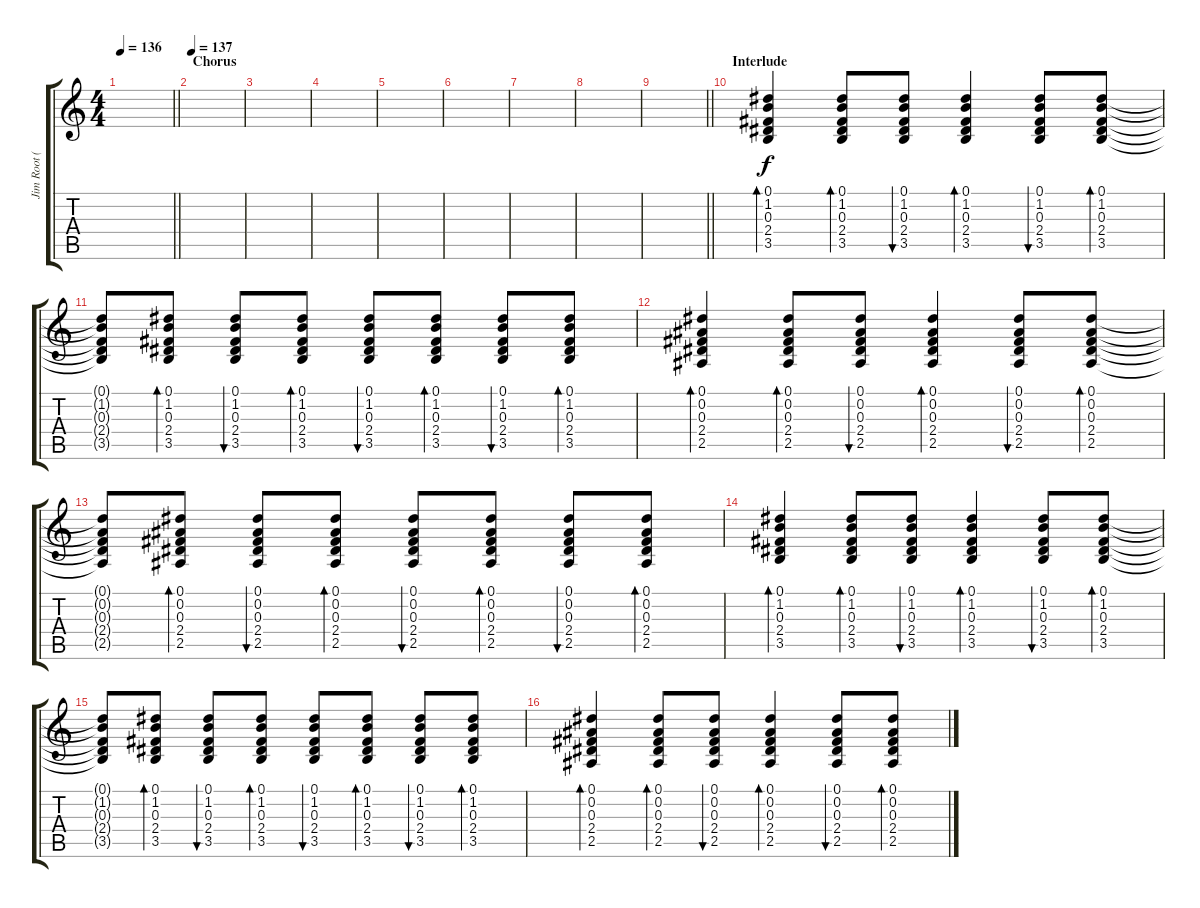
\track ("Jim Root (Acoustic Guitar)" "Jim Root (") {instrument acousticguitarsteel}
\staff {score tabs}
\tuning (Eb4 Bb3 Gb3 Db3 Ab2 Eb2) {hide}
\ts (4 4)
\tempo 136
\clef g2
\barLineRight lightlight
\ks c
|
\section ("" "Chorus")
\tempo 137
|
|
|
|
|
|
|
\barLineRight lightlight
|
\section ("" "Interlude")
(0.1 1.2 0.3 2.4 3.5).4{bd 60} (0.1 1.2 0.3 2.4 3.5).8{bd 60} (0.1 1.2 0.3 2.4 3.5).8{bu 60} (0.1 1.2 0.3 2.4 3.5).4{bd 60} (0.1 1.2 0.3 2.4 3.5).8{bu 60} (0.1 1.2 0.3 2.4 3.5).8{bd 60} |
(0.1{t} 1.2{t} 0.3{t} 2.4{t} 3.5{t}).8 (0.1 1.2 0.3 2.4 3.5).8{bd 60} (0.1 1.2 0.3 2.4 3.5).8{bu 60} (0.1 1.2 0.3 2.4 3.5).8{bd 60} (0.1 1.2 0.3 2.4 3.5).8{bu 60} (0.1 1.2 0.3 2.4 3.5).8{bd 60} (0.1 1.2 0.3 2.4 3.5).8{bu 60} (0.1 1.2 0.3 2.4 3.5).8{bd 60} |
(0.1 0.2 0.3 2.4 2.5).4{bd 60} (0.1 0.2 0.3 2.4 2.5).8{bd 60} (0.1 0.2 0.3 2.4 2.5).8{bu 60} (0.1 0.2 0.3 2.4 2.5).4{bd 60} (0.1 0.2 0.3 2.4 2.5).8{bu 60} (0.1 0.2 0.3 2.4 2.5).8{bd 60} |
(0.1{t} 0.2{t} 0.3{t} 2.4{t} 2.5{t}).8 (0.1 0.2 0.3 2.4 2.5).8{bd 60} (0.1 0.2 0.3 2.4 2.5).8{bu 60} (0.1 0.2 0.3 2.4 2.5).8{bd 60} (0.1 0.2 0.3 2.4 2.5).8{bu 60} (0.1 0.2 0.3 2.4 2.5).8{bd 60} (0.1 0.2 0.3 2.4 2.5).8{bu 60} (0.1 0.2 0.3 2.4 2.5).8{bd 60} |
(0.1 1.2 0.3 2.4 3.5).4{bd 60} (0.1 1.2 0.3 2.4 3.5).8{bd 60} (0.1 1.2 0.3 2.4 3.5).8{bu 60} (0.1 1.2 0.3 2.4 3.5).4{bd 60} (0.1 1.2 0.3 2.4 3.5).8{bu 60} (0.1 1.2 0.3 2.4 3.5).8{bd 60} |
(0.1{t} 1.2{t} 0.3{t} 2.4{t} 3.5{t}).8 (0.1 1.2 0.3 2.4 3.5).8{bd 60} (0.1 1.2 0.3 2.4 3.5).8{bu 60} (0.1 1.2 0.3 2.4 3.5).8{bd 60} (0.1 1.2 0.3 2.4 3.5).8{bu 60} (0.1 1.2 0.3 2.4 3.5).8{bd 60} (0.1 1.2 0.3 2.4 3.5).8{bu 60} (0.1 1.2 0.3 2.4 3.5).8{bd 60} |
(0.1 0.2 0.3 2.4 2.5).4{bd 60} (0.1 0.2 0.3 2.4 2.5).8{bd 60} (0.1 0.2 0.3 2.4 2.5).8{bu 60} (0.1 0.2 0.3 2.4 2.5).4{bd 60} (0.1 0.2 0.3 2.4 2.5).8{bu 60} (0.1 0.2 0.3 2.4 2.5).8{bd 60}
